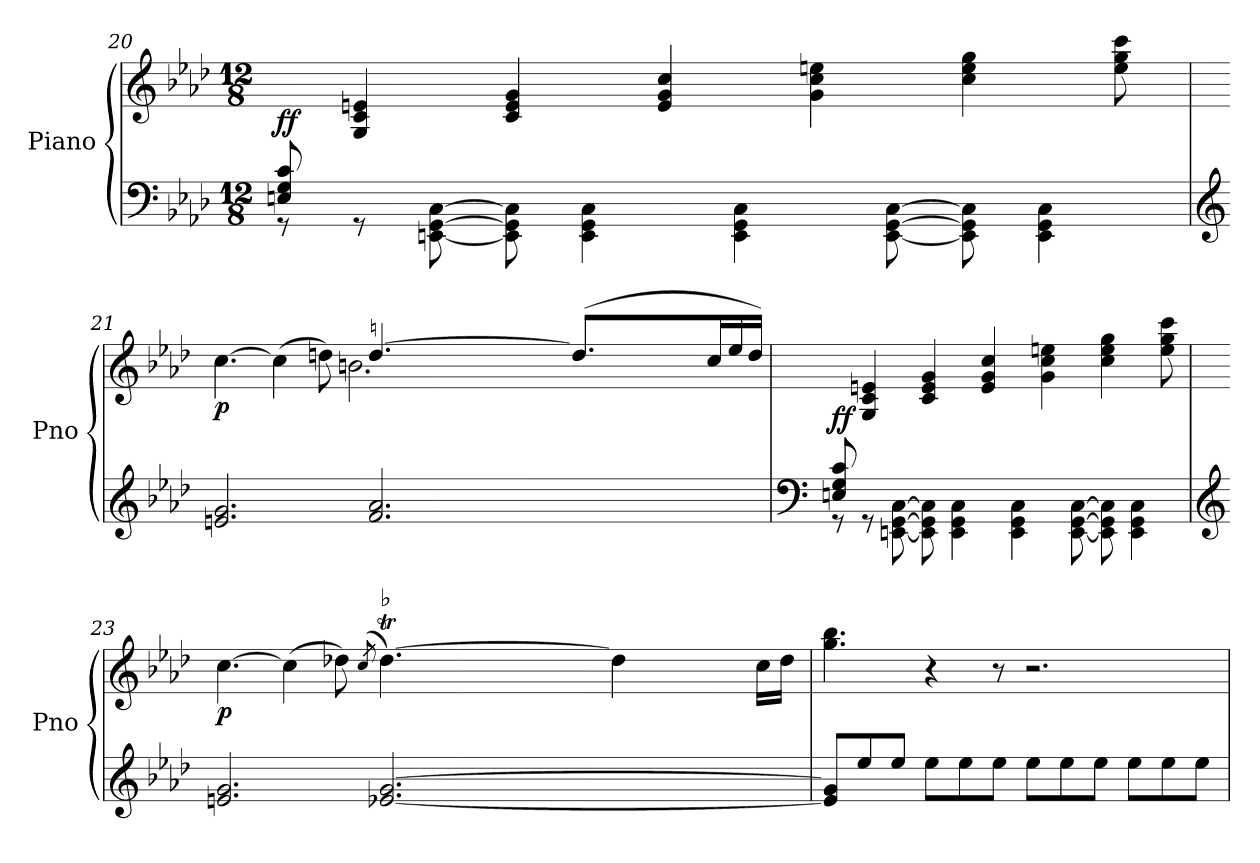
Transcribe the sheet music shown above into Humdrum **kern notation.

**kern	**kern	**dynam
*part1	*part1	*part1
*staff2	*staff1	*staff1/2
*I"Piano	*	*
*I'Pno	*	*
!!LO:LB:g=z
*clefF4	*clefG2	*
*k[b-e-a-d-]	*k[b-e-a-d-]	*
*M12/8	*M12/8	*
=20	=20	=20
*^	*	*
!	!	!	!LO:DY:b
8En/ 8G/ 8c/	8rGG	8ryy	ff
1ryy	8rGG	4G/ 4c/ 4en/	.
.	[8EEn\ [8GG\ [8C\	.	.
.	8EE\] 8GG\] 8C\]	4c/ 4e/ 4g/	.
.	4EE\ 4GG\ 4C\	.	.
.	.	4e/ 4g/ 4cc/	.
.	4EE\ 4GG\ 4C\	.	.
.	.	4g\ 4cc\ 4een\	.
.	[8EE\ [8GG\ [8C\	.	.
4.ryy	8EE\] 8GG\] 8C\]	4cc\ 4ee\ 4gg\	.
.	4EE\ 4GG\ 4C\	.	.
.	.	8ee\ 8gg\ 8ccc\	.
*v	*v	*	*
=21	=21	=21
*clefG2	*	*
*	*^	*
*	*	*^	*
!	!	!	!	!LO:DY:b
2.en/ 2.g/	[4.cc\	2.ryy	320%239ryy	p
.	(>4cc\]	.	.	.
.	8ddn\)	.	.	.
.	.	.	2.bn\	.
*	*	*Xtuplet	*	*
!	!LO:TX:a:t=♮	!	!	!
2.f/ 2.a-/	[4.dd/	24ccLLyy	.	.
.	.	24ddyy	.	.
.	.	24eenyy	.	.
.	.	24ddyy	.	.
.	.	24eeyy	.	.
.	.	24ddyy	.	.
!	!	!LO:N:vis=16	!	!
.	.	640%23eeyy	.	.
!	!	!LO:N:vis=16	!	!
.	.	640%23ddyy	.	.
!	!	!LO:N:vis=16	!	!
.	.	640%23eeyy	.	.
!	!	!LO:N:vis=16	!	!
.	.	640%23ddyy	.	.
.	(>8.dd/L]	.	.	.
!	!	!LO:N:vis=16	!	!
.	.	640%23eeyy	.	.
!	!	!LO:N:vis=16	!	!
.	.	640%23ddyy	.	.
!	!	!LO:N:vis=16	!	!
.	.	640%23eeyy	.	.
.	.	48ddLyy	.	.
.	.	48eeyy	.	.
.	.	48ddJJJyy	.	.
.	16cc/L	.	.	.
.	.	640%119ryy	.	.
.	16ee/	.	.	.
.	16dd/JJ)	.	.	.
.	.	.	320ryy	.
*	*v	*v	*v	*
!!LO:LB:g=z
=22	=22	=22
*clefF4	*	*
*^	*^	*
*	*	*	*^	*
!	!	!	!	!	!LO:DY:b
*	*	*v	*v	*v	*
8En/ 8G/ 8c/	8rGG	8ryy	ff
1ryy	8rGG	4G/ 4c/ 4en/	.
.	[8EEn\ [8GG\ [8C\	.	.
.	8EE\] 8GG\] 8C\]	4c/ 4e/ 4g/	.
.	4EE\ 4GG\ 4C\	.	.
.	.	4e/ 4g/ 4cc/	.
.	4EE\ 4GG\ 4C\	.	.
.	.	4g\ 4cc\ 4een\	.
.	[8EE\ [8GG\ [8C\	.	.
4.ryy	8EE\] 8GG\] 8C\]	4cc\ 4ee\ 4gg\	.
.	4EE\ 4GG\ 4C\	.	.
.	.	8ee\ 8gg\ 8ccc\	.
*v	*v	*	*
=23	=23	=23
*clefG2	*	*
*	*^	*
!	!	!	!LO:DY:b
2.en/ 2.g/	[4.cc\	2.ryy	p
.	(>4cc\]	.	.
.	8dd-X\)	.	.
.	(8qcc/	.	.
!	!LO:TX:a:t=♭	!	!
[2.e-X/ [2.g/	[4.dd-T\)	24ccLLyy	.
.	.	24dd-yy	.
.	.	24ee-Xyy	.
.	.	24dd-yy	.
.	.	24ee-yy	.
.	.	24dd-yy	.
!	!	!LO:N:vis=16	!
.	.	640%23ee-yy	.
!	!	!LO:N:vis=16	!
.	.	640%23dd-yy	.
!	!	!LO:N:vis=16	!
.	.	640%23ee-yy	.
!	!	!LO:N:vis=16	!
.	.	640%23dd-yy	.
.	4dd-\]	.	.
!	!	!LO:N:vis=16	!
.	.	640%23ee-yy	.
!	!	!LO:N:vis=16	!
.	.	640%23dd-yy	.
!	!	!LO:N:vis=16	!
.	.	640%23ee-yy	.
.	.	24dd-yy	.
.	.	24ee-yy	.
.	.	24dd-JJyy	.
.	16cc\LL	.	.
.	.	640%79ryy	.
.	16dd-\JJ	.	.
*	*v	*v	*
!!LO:LB:g=z
=24	=24	=24
8e-/] 8g/]L	4.gg\ 4.bb-\	.
8ee-/	.	.
8ee-/J	.	.
8ee-\L	4r	.
8ee-\	.	.
8ee-\J	8r	.
8ee-\L	2.r	.
8ee-\	.	.
8ee-\J	.	.
8ee-\L	.	.
8ee-\	.	.
8ee-\J	.	.
=	=	=
*-	*-	*-
